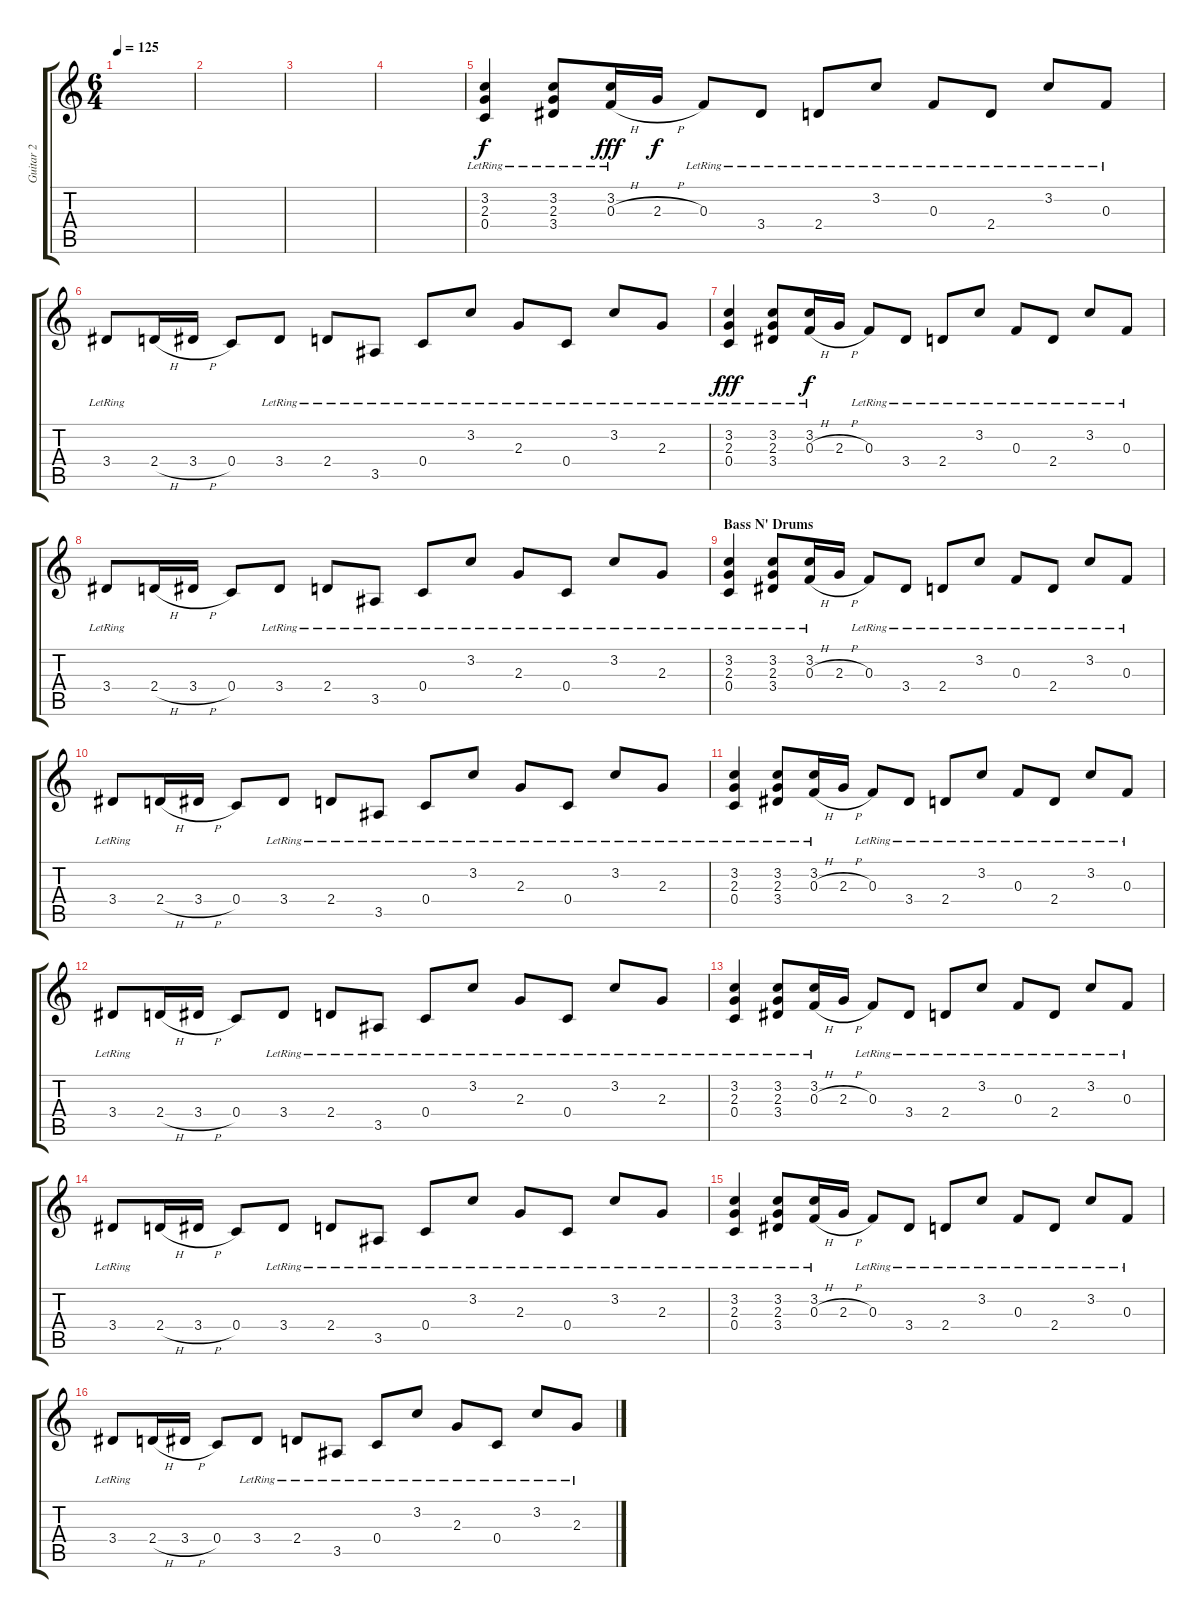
\track ("Guitar 2" "Guitar 2") {instrument acousticguitarsteel}
\staff {score tabs}
\tuning (D4 A3 F3 C3 G2 D2) {hide}
\ts (6 4)
\tempo 125
\clef g2
\ks c
|
|
|
|
(3.2{lr} 2.3{lr} 0.4{lr}).4 (3.2{lr} 2.3{lr} 3.4{lr}).8{dy f} (3.2{lr} 0.3{h}).16{dy fff} 2.3{h}.16{dy f} 0.3{lr}.8 3.4{lr}.8 2.4{lr}.8 3.2{lr}.8 0.3{lr}.8 2.4{lr}.8 3.2{lr}.8 0.3{lr}.8 |
3.4{lr}.8 2.4{h}.16 3.4{h}.16 0.4.8 3.4{lr}.8 2.4{lr}.8 3.5{lr}.8 0.4{lr}.8 3.2{lr}.8 2.3{lr}.8 0.4{lr}.8 3.2{lr}.8 2.3{lr}.8 |
(3.2{lr} 2.3{lr} 0.4{lr}).4{dy fff} (3.2{lr} 2.3{lr} 3.4{lr}).8 (3.2{lr} 0.3{h}).16{dy f} 2.3{h}.16 0.3{lr}.8 3.4{lr}.8 2.4{lr}.8 3.2{lr}.8 0.3{lr}.8 2.4{lr}.8 3.2{lr}.8 0.3{lr}.8 |
3.4{lr}.8 2.4{h}.16 3.4{h}.16 0.4.8 3.4{lr}.8 2.4{lr}.8 3.5{lr}.8 0.4{lr}.8 3.2{lr}.8 2.3{lr}.8 0.4{lr}.8 3.2{lr}.8 2.3{lr}.8 |
\section ("" "Bass N' Drums")
(3.2{lr} 2.3{lr} 0.4{lr}).4 (3.2{lr} 2.3{lr} 3.4{lr}).8 (3.2{lr} 0.3{h}).16 2.3{h}.16 0.3{lr}.8 3.4{lr}.8 2.4{lr}.8 3.2{lr}.8 0.3{lr}.8 2.4{lr}.8 3.2{lr}.8 0.3{lr}.8 |
3.4{lr}.8 2.4{h}.16 3.4{h}.16 0.4.8 3.4{lr}.8 2.4{lr}.8 3.5{lr}.8 0.4{lr}.8 3.2{lr}.8 2.3{lr}.8 0.4{lr}.8 3.2{lr}.8 2.3{lr}.8 |
(3.2{lr} 2.3{lr} 0.4{lr}).4 (3.2{lr} 2.3{lr} 3.4{lr}).8 (3.2{lr} 0.3{h}).16 2.3{h}.16 0.3{lr}.8 3.4{lr}.8 2.4{lr}.8 3.2{lr}.8 0.3{lr}.8 2.4{lr}.8 3.2{lr}.8 0.3{lr}.8 |
3.4{lr}.8 2.4{h}.16 3.4{h}.16 0.4.8 3.4{lr}.8 2.4{lr}.8 3.5{lr}.8 0.4{lr}.8 3.2{lr}.8 2.3{lr}.8 0.4{lr}.8 3.2{lr}.8 2.3{lr}.8 |
(3.2{lr} 2.3{lr} 0.4{lr}).4 (3.2{lr} 2.3{lr} 3.4{lr}).8 (3.2{lr} 0.3{h}).16 2.3{h}.16 0.3{lr}.8 3.4{lr}.8 2.4{lr}.8 3.2{lr}.8 0.3{lr}.8 2.4{lr}.8 3.2{lr}.8 0.3{lr}.8 |
3.4{lr}.8 2.4{h}.16 3.4{h}.16 0.4.8 3.4{lr}.8 2.4{lr}.8 3.5{lr}.8 0.4{lr}.8 3.2{lr}.8 2.3{lr}.8 0.4{lr}.8 3.2{lr}.8 2.3{lr}.8 |
(3.2{lr} 2.3{lr} 0.4{lr}).4 (3.2{lr} 2.3{lr} 3.4{lr}).8 (3.2{lr} 0.3{h}).16 2.3{h}.16 0.3{lr}.8 3.4{lr}.8 2.4{lr}.8 3.2{lr}.8 0.3{lr}.8 2.4{lr}.8 3.2{lr}.8 0.3{lr}.8 |
3.4{lr}.8 2.4{h}.16 3.4{h}.16 0.4.8 3.4{lr}.8 2.4{lr}.8 3.5{lr}.8 0.4{lr}.8 3.2{lr}.8 2.3{lr}.8 0.4{lr}.8 3.2{lr}.8 2.3{lr}.8
